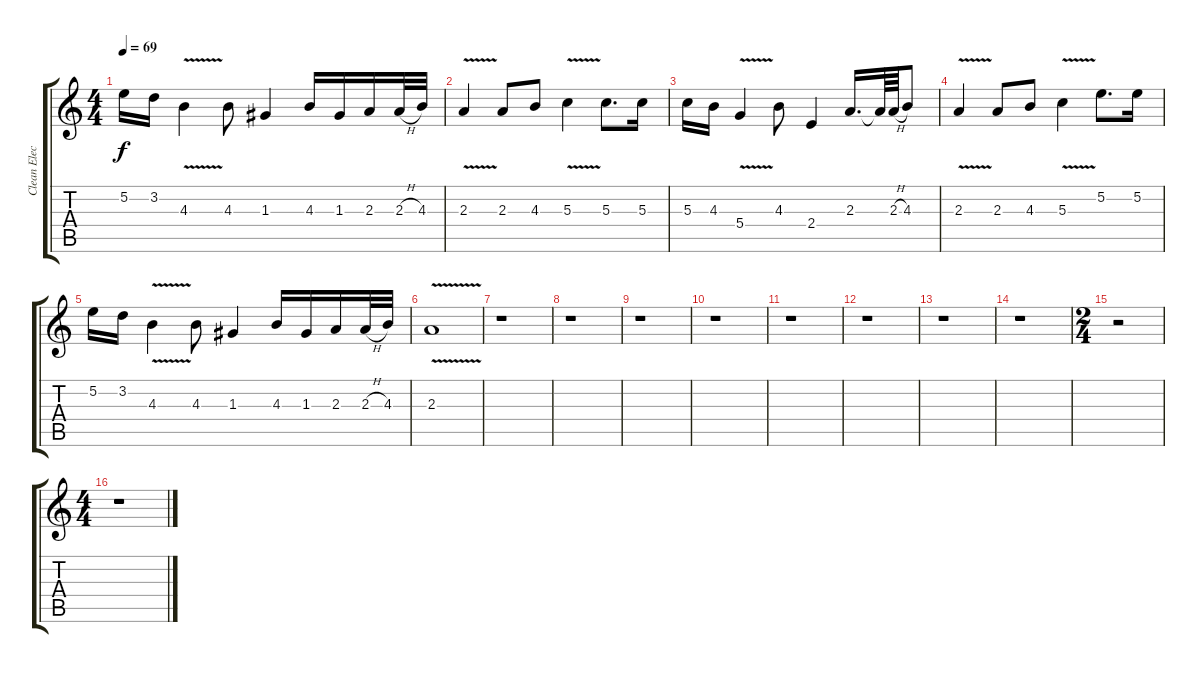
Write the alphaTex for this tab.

\track ("Clean Electric" "Clean Elec") {instrument electricguitarclean}
\staff {score tabs}
\tuning (E4 B3 G3 D3 A2 E2) {hide}
\ts (4 4)
\tempo 69
\clef g2
\ks c
5.2.16{dy f} 3.2.16 4.3{v}.4 4.3.8 1.3.4 4.3.16 1.3.16 2.3.16 2.3{h}.32 4.3.32 |
2.3{v}.4 2.3.8 4.3.8 5.3{v}.4 5.3.8{d} 5.3.16 |
5.3.16 4.3.16 5.4{v}.4 4.3.8 2.4.4 2.3.16{d} 2.3{t}.64 2.3{h}.64 4.3.8 |
2.3{v}.4 2.3.8 4.3.8 5.3{v}.4 5.2.8{d} 5.2.16 |
5.2.16 3.2.16 4.3{v}.4 4.3.8 1.3.4 4.3.16 1.3.16 2.3.16 2.3{h}.32 4.3.32 |
2.3{v}.1 |
r.1 |
r.1 |
r.1 |
r.1 |
r.1 |
r.1 |
r.1 |
r.1 |
\ts (2 4)
r.2 |
\ts (4 4)
r.1
